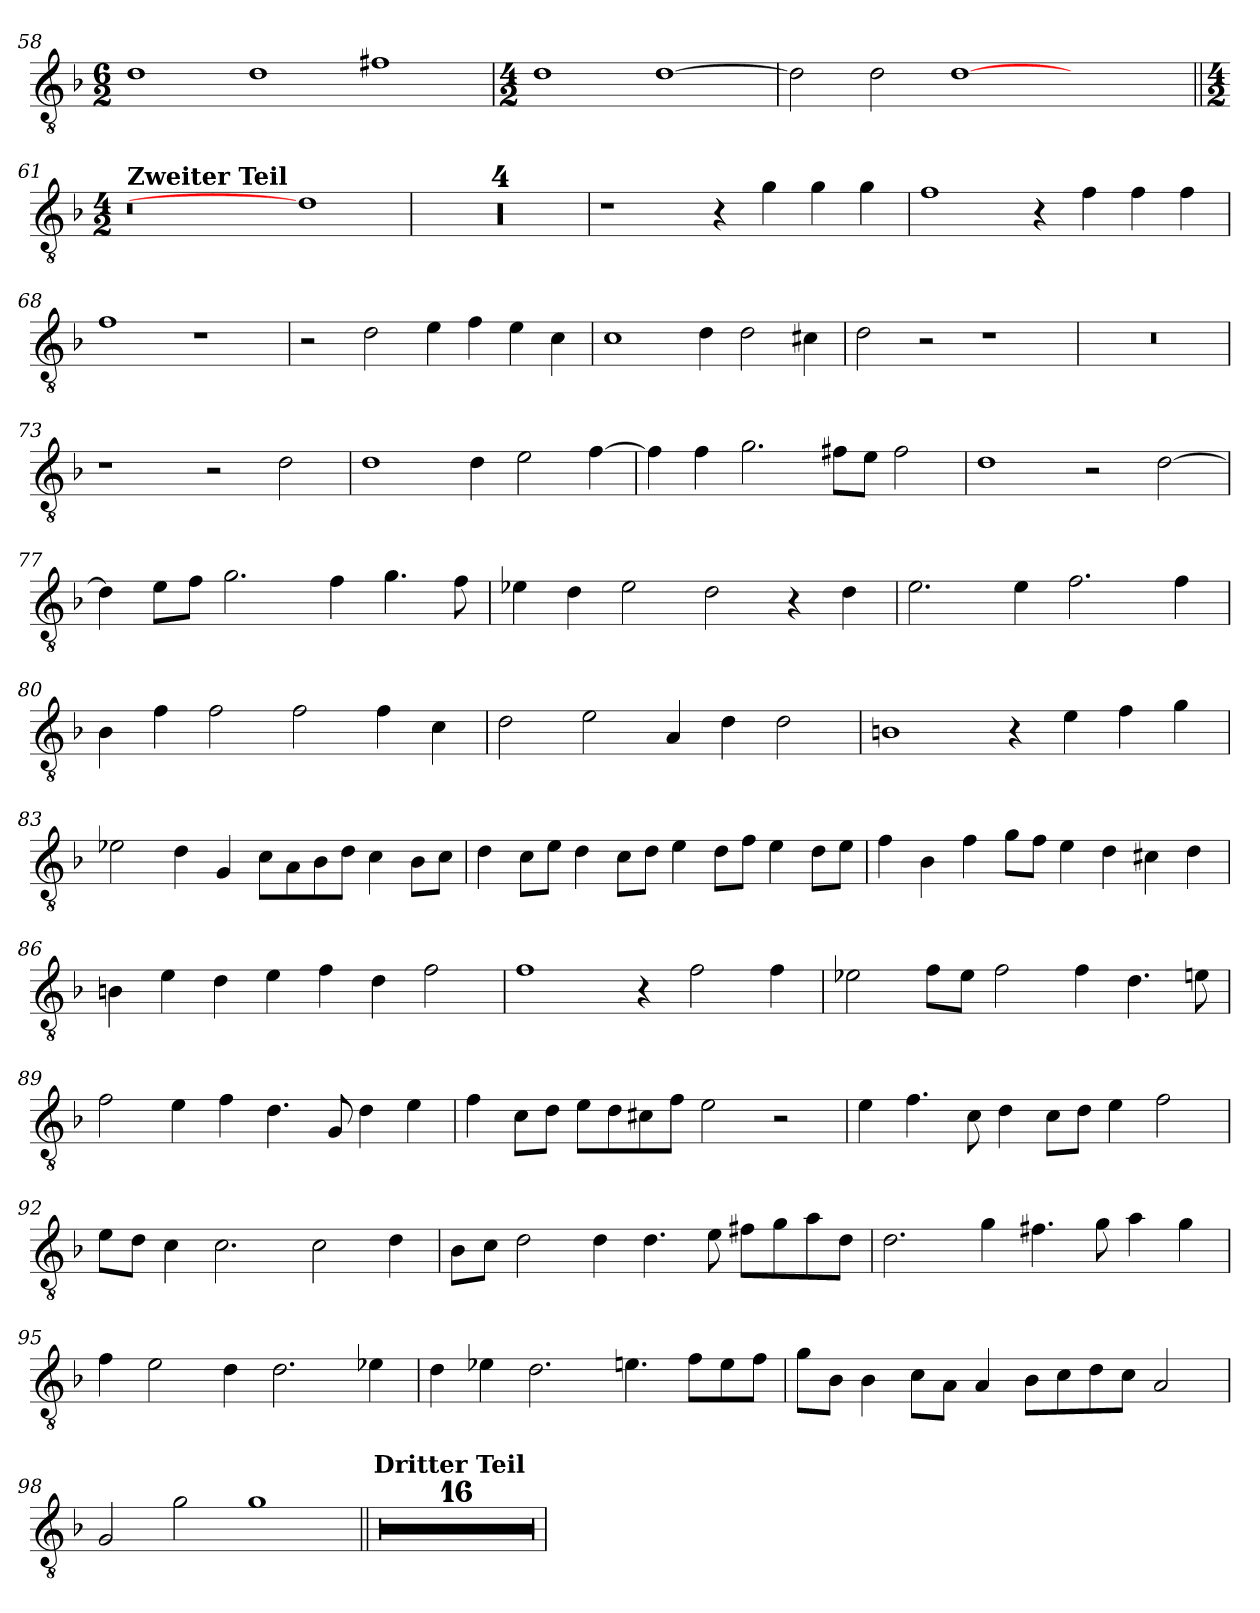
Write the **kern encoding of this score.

**kern
*part1
*staff1
*clefGv2
*k[b-]
*F:
*M6/2
=58
1d
1d
1f#X
=59
*M4/2
1d
[1d
=60
2d\]
2d\
[1d
1ryy
!!LO:LB:g=z
=61||
*M4/2
!LO:TX:a:B:t=Zweiter Teil
0r
1d]
=62
0r
=63
0r
=64
0r
=65
0r
=66
1r
4r
4g\
4g\
4g\
=67
1f
4r
4f\
4f\
4f\
=68
1f
1r
=69
2r
2d\
4e\
4f\
4e\
4c\
=70
1c
4d\
2d\
4c#X\
!!LO:LB:g=z
=71
2d\
2r
1r
=72
0r
=73
1r
2r
2d\
=74
1d
4d\
2e\
[4f\
=75
4f\]
4f\
2.g\
8f#X\L
8e\J
2f#\
=76
1d
2r
[2d\
!!LO:LB:g=z
=77
4d\]
8e\L
8f\J
2.g\
4f\
4.g\
8f\
=78
4e-X\
4d\
2e-\
2d\
4r
4d\
=79
2.e\
4e\
2.f\
4f\
=80
4B-\
4f\
2f\
2f\
4f\
4c\
!!LO:LB:g=z
=81
2d\
2e\
4A/
4d\
2d\
=82
1Bn
4r
4e\
4f\
4g\
=83
2e-X\
4d\
4G/
8c\L
8A\
8B-\
8d\J
4c\
8B-\L
8c\J
=84
4d\
8c\L
8e\J
4d\
8c\L
8d\J
4e\
8d\L
8f\J
4e\
8d\L
8e\J
!!LO:LB:g=z
=85
4f\
4B-\
4f\
8g\L
8f\J
4e\
4d\
4c#X\
4d\
=86
4Bn\
4e\
4d\
4e\
4f\
4d\
2f\
=87
1f
4r
2f\
4f\
!!LO:PB:g=z
=88
2e-X\
8f\L
8e-\J
2f\
4f\
4.d\
8en\
=89
2f\
4e\
4f\
4.d\
8G/
4d\
4e\
=90
4f\
8c\L
8d\J
8e\L
8d\
8c#X\
8f\J
2e\
2r
!!LO:LB:g=z
=91
4e\
4.f\
8c\
4d\
8c\L
8d\J
4e\
2f\
=92
8e\L
8d\J
4c\
2.c\
2c\
4d\
=93
8B-\L
8c\J
2d\
4d\
4.d\
8e\
8f#X\L
8g\
8a\
8d\J
=94
2.d\
4g\
4.f#X\
8g\
4a\
4g\
!!LO:LB:g=z
=95
4f\
2e\
4d\
2.d\
4e-X\
=96
4d\
4e-X\
2.d\
4.en\
8f\L
8e\
8f\J
=97
8g\L
8B-\J
4B-\
8c\L
8A\J
4A/
8B-\L
8c\
8d\
8c\J
2A/
=98
2G/
2g\
1g
!!LO:LB:g=z
=99||
!LO:TX:a:B:t=Dritter Teil
0r
=100
0r
=101
0r
=102
0r
=103
0r
=104
0r
=105
0r
=106
0r
=107
0r
=108
0r
=109
0r
=110
0r
=111
0r
=112
0r
=113
0r
=114
0r
=
*-
